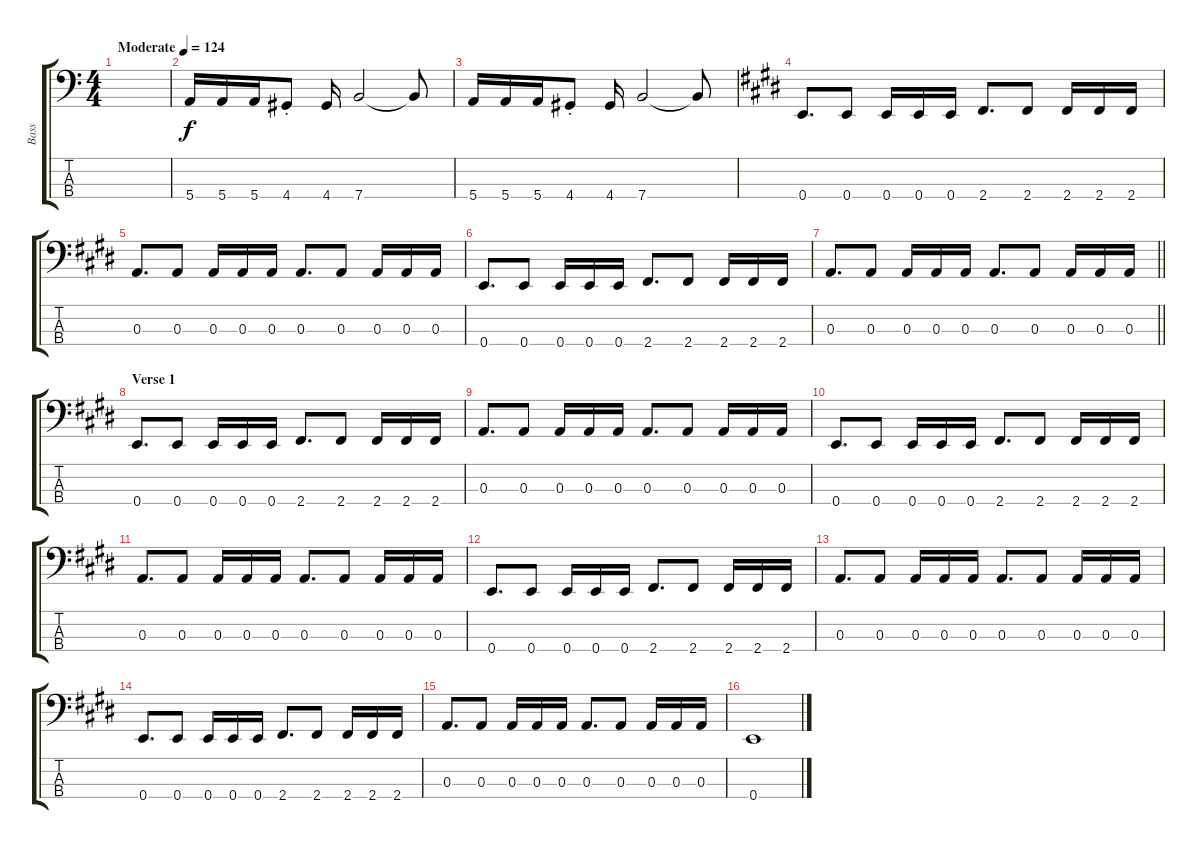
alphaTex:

\track ("Bass" "Bass") {instrument electricbasspick}
\staff {score tabs}
\tuning (G2 D2 A1 E1) {hide}
\ts (4 4)
\tempo (124 "Moderate")
\clef f4
\ks c
|
5.4.16 5.4.16 5.4.16 4.4{st}.8 4.4.16 7.4.2 7.4{t}.8 |
5.4.16 5.4.16 5.4.16 4.4{st}.8 4.4.16 7.4.2 7.4{t}.8 |
\ks c#minor
0.4.8{d} 0.4.8 0.4.16 0.4.16 0.4.16 2.4.8{d} 2.4.8 2.4.16 2.4.16 2.4.16 |
0.3.8{d} 0.3.8 0.3.16 0.3.16 0.3.16 0.3.8{d} 0.3.8 0.3.16 0.3.16 0.3.16 |
0.4.8{d} 0.4.8 0.4.16 0.4.16 0.4.16 2.4.8{d} 2.4.8 2.4.16 2.4.16 2.4.16 |
\barLineRight lightlight
0.3.8{d} 0.3.8 0.3.16 0.3.16 0.3.16 0.3.8{d} 0.3.8 0.3.16 0.3.16 0.3.16 |
\section ("" "Verse 1")
0.4.8{d} 0.4.8 0.4.16 0.4.16 0.4.16 2.4.8{d} 2.4.8 2.4.16 2.4.16 2.4.16 |
0.3.8{d} 0.3.8 0.3.16 0.3.16 0.3.16 0.3.8{d} 0.3.8 0.3.16 0.3.16 0.3.16 |
0.4.8{d} 0.4.8 0.4.16 0.4.16 0.4.16 2.4.8{d} 2.4.8 2.4.16 2.4.16 2.4.16 |
0.3.8{d} 0.3.8 0.3.16 0.3.16 0.3.16 0.3.8{d} 0.3.8 0.3.16 0.3.16 0.3.16 |
0.4.8{d} 0.4.8 0.4.16 0.4.16 0.4.16 2.4.8{d} 2.4.8 2.4.16 2.4.16 2.4.16 |
0.3.8{d} 0.3.8 0.3.16 0.3.16 0.3.16 0.3.8{d} 0.3.8 0.3.16 0.3.16 0.3.16 |
0.4.8{d} 0.4.8 0.4.16 0.4.16 0.4.16 2.4.8{d} 2.4.8 2.4.16 2.4.16 2.4.16 |
0.3.8{d} 0.3.8 0.3.16 0.3.16 0.3.16 0.3.8{d} 0.3.8 0.3.16 0.3.16 0.3.16 |
0.4.1
